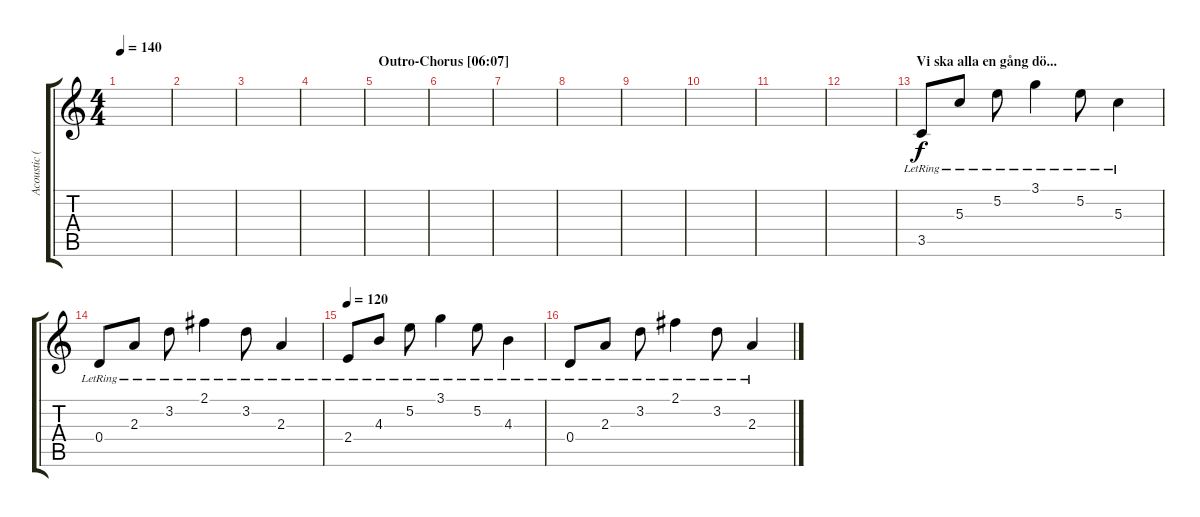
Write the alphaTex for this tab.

\track ("Acoustic (Fingering)" "Acoustic (") {instrument acousticguitarsteel}
\staff {score tabs}
\tuning (E4 B3 G3 D3 A2 E2) {hide}
\ts (4 4)
\section ("" "")
\tempo 140
\clef g2
\ks c
|
|
|
|
\section ("" "Outro-Chorus [06:07]")
|
|
|
|
|
|
|
|
\section ("" "Vi ska alla en gång dö...")
3.5{lr}.8{volume 6} 5.3{lr}.8 5.2{lr}.8 3.1{lr}.4 5.2{lr}.8 5.3{lr}.4 |
0.4{lr}.8 2.3{lr}.8 3.2{lr}.8 2.1{lr}.4 3.2{lr}.8 2.3{lr}.4 |
\tempo 120
2.4{lr}.8 4.3{lr}.8 5.2{lr}.8 3.1{lr}.4 5.2{lr}.8 4.3{lr}.4 |
0.4{lr}.8 2.3{lr}.8 3.2{lr}.8 2.1{lr}.4 3.2{lr}.8 2.3{lr}.4
